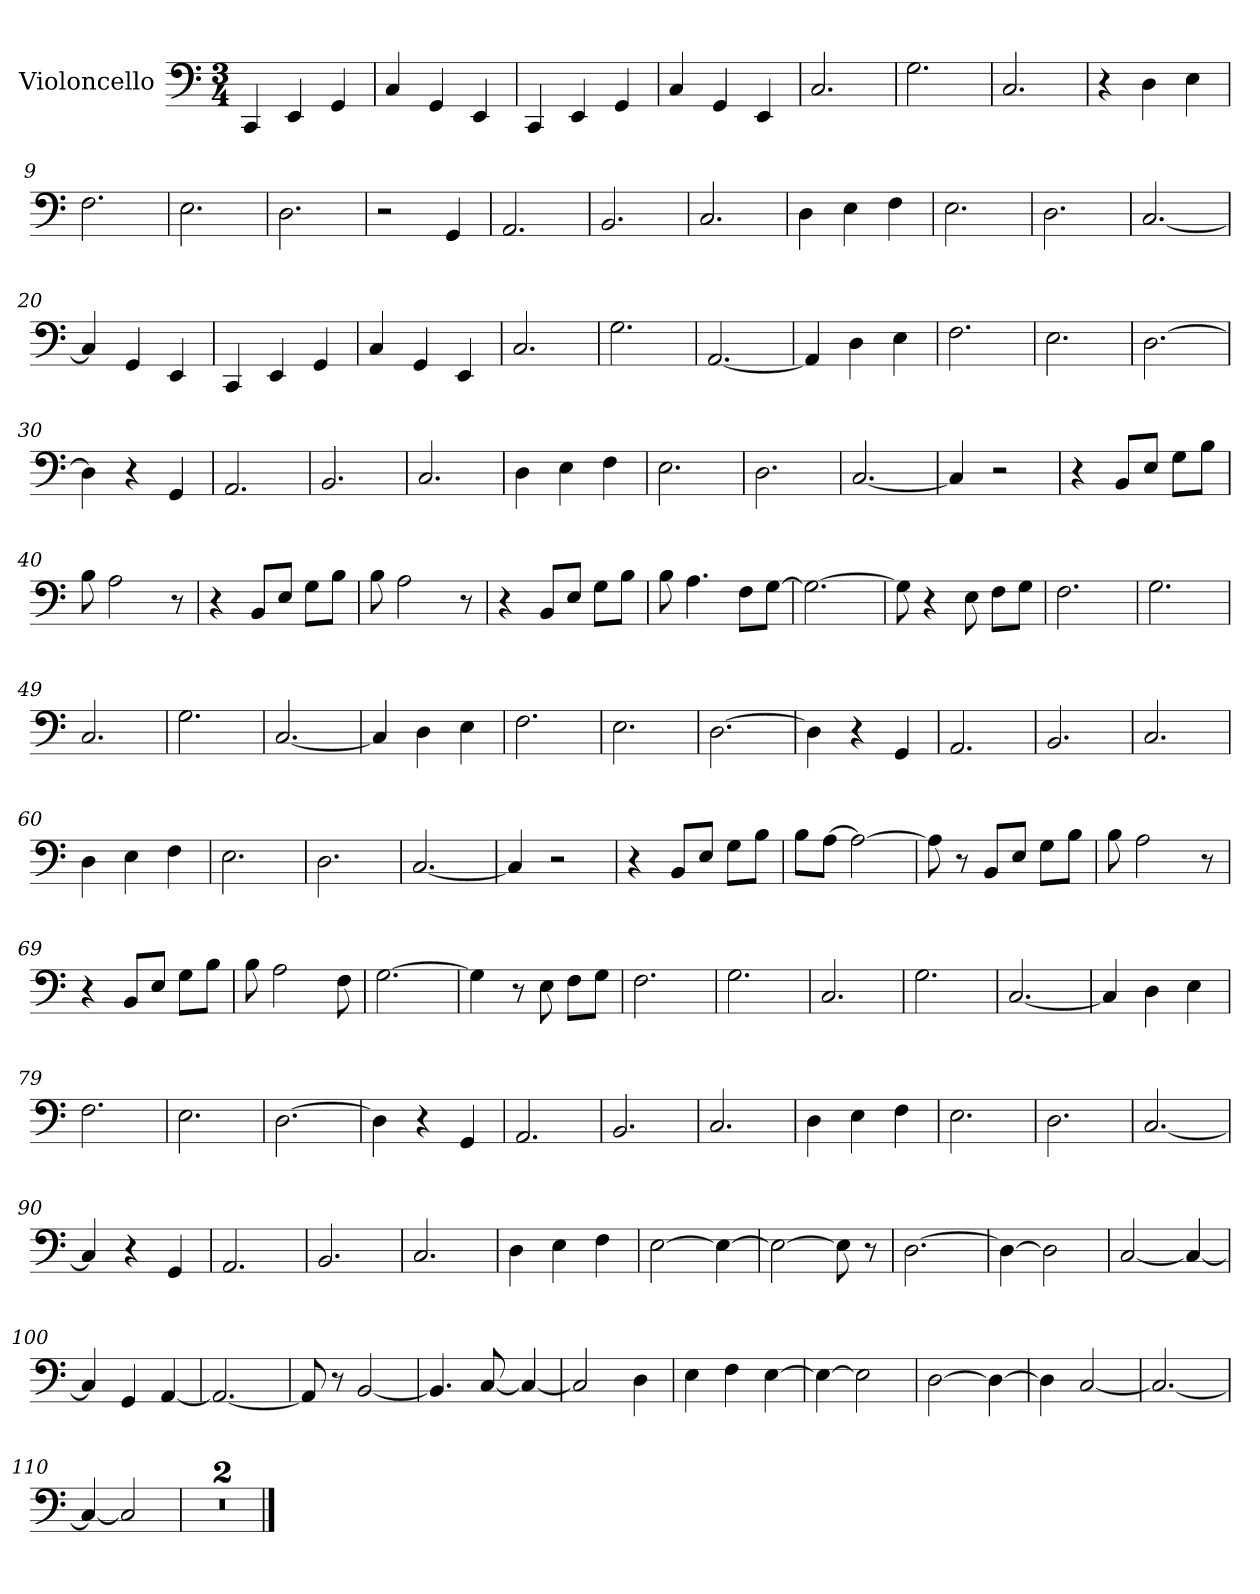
**kern
*part1
*staff1
*I"Violoncello
*I'Vc.
*clefF4
*k[]
*M3/4
=1
4CC/
4EE/
4GG/
=2
4C/
4GG/
4EE/
=3
4CC/
4EE/
4GG/
=4
4C/
4GG/
4EE/
=5
2.C/
=6
2.G\
=7
2.C/
=8
4r
4D\
4E\
=9
2.F\
=10
2.E\
=11
2.D\
=12
2r
4GG/
=13
2.AA/
=14
2.BB/
=15
2.C/
=16
4D\
4E\
4F\
!!LO:LB:g=z
=17
2.E\
=18
2.D\
=19
[2.C/
=20
4C/]
4GG/
4EE/
=21
4CC/
4EE/
4GG/
=22
4C/
4GG/
4EE/
=23
2.C/
=24
2.G\
=25
[2.AA/
=26
4AA/]
4D\
4E\
=27
2.F\
=28
2.E\
=29
[2.D\
=30
4D\]
4r
4GG/
=31
2.AA/
=32
2.BB/
=33
2.C/
!!LO:LB:g=z
=34
4D\
4E\
4F\
=35
2.E\
=36
2.D\
=37
[2.C/
=38
4C/]
2r
=39
4r
8BB/L
8E/J
8G\L
8B\J
=40
8B\
2A\
8r
=41
4r
8BB/L
8E/J
8G\L
8B\J
=42
8B\
2A\
8r
=43
4r
8BB/L
8E/J
8G\L
8B\J
=44
8B\
4.A\
8F\L
[8G\J
=45
2.G\_
!!LO:LB:g=z
=46
8G\]
4r
8E\
8F\L
8G\J
=47
2.F\
=48
2.G\
=49
2.C/
=50
2.G\
=51
[2.C/
=52
4C/]
4D\
4E\
=53
2.F\
=54
2.E\
=55
[2.D\
=56
4D\]
4r
4GG/
=57
2.AA/
=58
2.BB/
=59
2.C/
=60
4D\
4E\
4F\
=61
2.E\
=62
2.D\
!!LO:LB:g=z
=63
[2.C/
=64
4C/]
2r
=65
4r
8BB/L
8E/J
8G\L
8B\J
=66
8B\L
[8A\J
2A\_
=67
8A\]
8r
8BB/L
8E/J
8G\L
8B\J
=68
8B\
2A\
8r
=69
4r
8BB/L
8E/J
8G\L
8B\J
=70
8B\
2A\
8F\
=71
[2.G\
=72
4G\]
8r
8E\
8F\L
8G\J
=73
2.F\
=74
2.G\
=75
2.C/
!!LO:LB:g=z
=76
2.G\
=77
[2.C/
=78
4C/]
4D\
4E\
=79
2.F\
=80
2.E\
=81
[2.D\
=82
4D\]
4r
4GG/
=83
2.AA/
=84
2.BB/
=85
2.C/
=86
4D\
4E\
4F\
=87
2.E\
=88
2.D\
=89
[2.C/
=90
4C/]
4r
4GG/
=91
2.AA/
=92
2.BB/
!!LO:LB:g=z
=93
2.C/
=94
4D\
4E\
4F\
=95
[2E\
4E\_
=96
2E\_
8E\]
8r
=97
[2.D\
=98
4D\_
2D\]
=99
[2C/
4C/_
=100
4C/]
4GG/
[4AA/
=101
2.AA/_
=102
8AA/]
8r
[2BB/
=103
4.BB/]
[8C/
4C/_
=104
2C/]
4D\
=105
4E\
4F\
[4E\
=106
4E\_
2E\]
=107
[2D\
4D\_
!!LO:LB:g=z
=108
4D\]
[2C/
=109
2.C/_
=110
4C/_
2C/]
=111
2.r
=112
2.r
==
*-
